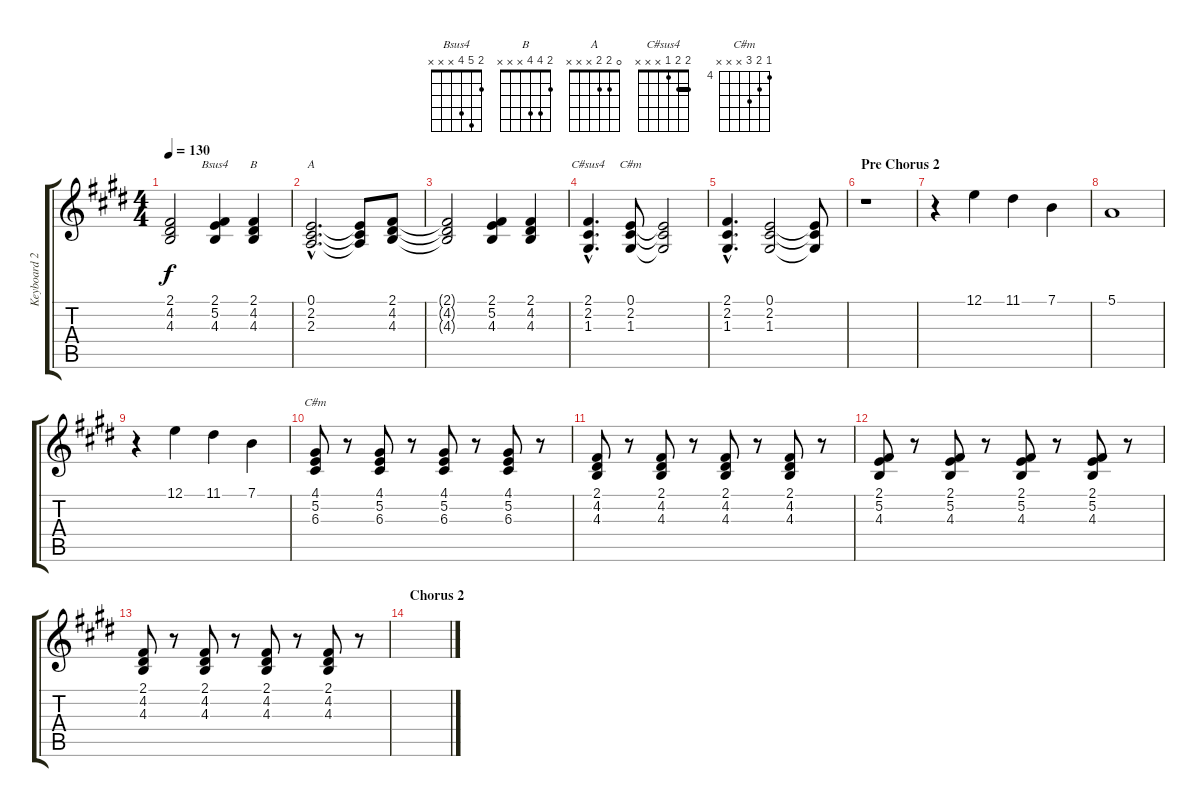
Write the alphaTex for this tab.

\track ("Keyboard 2" "Keyboard 2") {instrument lead2sawtooth}
\staff {score tabs}
\tuning (E4 B3 G3 D3 A2 E2) {hide}
\chord ("Bsus4" 2 5 4 x x x)
\chord ("B" 2 4 4 x x x)
\chord ("A" 0 2 2 x x x)
\chord ("C#sus4" 2 2 1 x x x) {barre 2}
\chord ("C#m" 0 2 1 x x x)
\chord ("C#m" 4 5 6 x x x) {firstfret 4}
\ts (4 4)
\tempo 130
\clef g2
\ks e
(2.1{t} 4.2{t} 4.3{t}).2{dy f} (2.1 5.2 4.3).4{ch "Bsus4"} (2.1 4.2 4.3).4{ch "B"} |
(0.1{hac} 2.2{hac} 2.3{hac}).2{d ch "A"} (0.1{t} 2.2{t} 2.3{t}).8 (2.1 4.2 4.3).8 |
(2.1{t} 4.2{t} 4.3{t}).2 (2.1 5.2 4.3).4 (2.1 4.2 4.3).4 |
(2.1{hac} 2.2{hac} 1.3{hac}).4{d ch "C#sus4"} (0.1 2.2 1.3).8{ch "C#m"} (0.1{t} 2.2{t} 1.3{t}).2 |
(2.1{hac} 2.2{hac} 1.3{hac}).4{d} (0.1 2.2 1.3).2 (0.1{t} 2.2{t} 1.3{t}).8 |
\section ("" "Pre Chorus 2")
r.1 |
r.4 12.1.4 11.1.4 7.1.4 |
5.1.1 |
r.4 12.1.4 11.1.4 7.1.4 |
(4.1 5.2 6.3).8{ch "C#m"} r.8 (4.1 5.2 6.3).8 r.8 (4.1 5.2 6.3).8 r.8 (4.1 5.2 6.3).8 r.8 |
(2.1 4.2 4.3).8 r.8 (2.1 4.2 4.3).8 r.8 (2.1 4.2 4.3).8 r.8 (2.1 4.2 4.3).8 r.8 |
(2.1 5.2 4.3).8 r.8 (2.1 5.2 4.3).8 r.8 (2.1 5.2 4.3).8 r.8 (2.1 5.2 4.3).8 r.8 |
(2.1 4.2 4.3).8 r.8 (2.1 4.2 4.3).8 r.8 (2.1 4.2 4.3).8 r.8 (2.1 4.2 4.3).8 r.8 |
\section ("" "Chorus 2")
